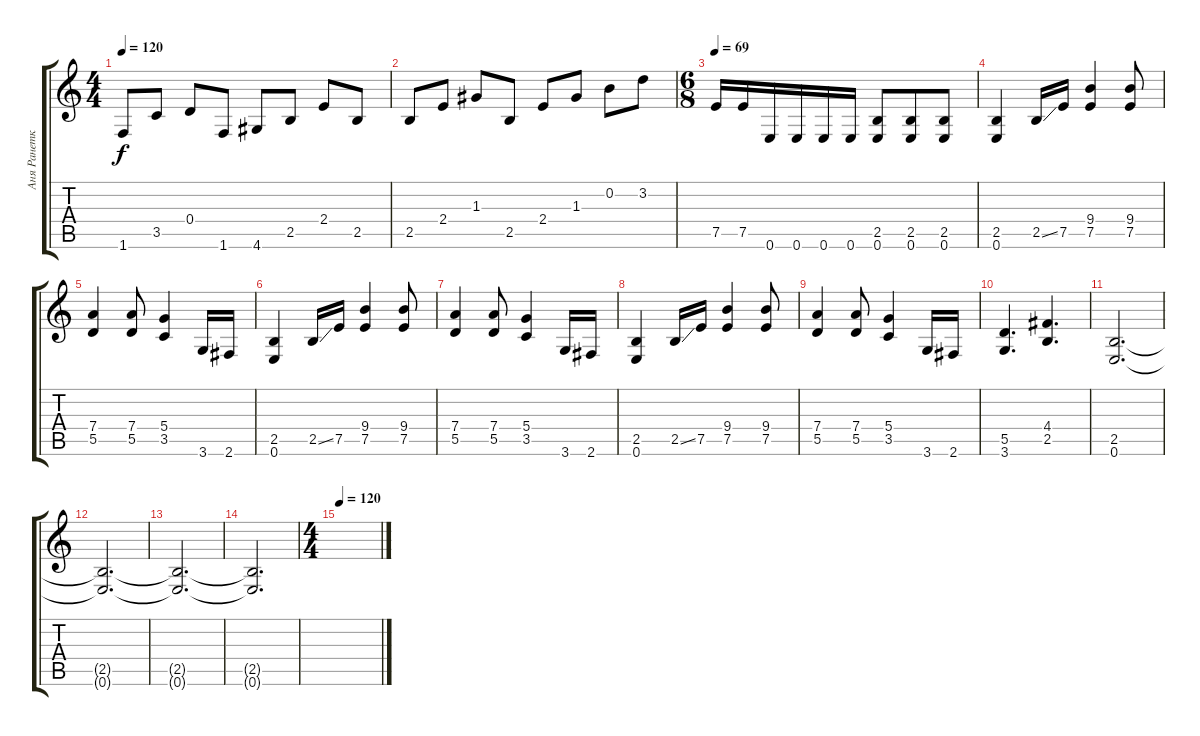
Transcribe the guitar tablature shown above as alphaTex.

\track ("Аня Ранетка" "Аня Ранетк") {instrument distortionguitar}
\staff {score tabs}
\tuning (E4 B3 G3 D3 A2 E2) {hide}
\ts (4 4)
\tempo 120
\clef g2
\ks c
1.6.8{dy f} 3.5.8 0.4.8 1.6.8 4.6.8 2.5.8 2.4.8 2.5.8 |
2.5.8 2.4.8 1.3.8 2.5.8 2.4.8 1.3.8 0.2.8 3.2.8 |
\ts (6 8)
\tempo 69
7.5.16{instrument distortionguitar} 7.5.16 0.6.16 0.6.16 0.6.16 0.6.16 (2.5 0.6).8 (2.5 0.6).8 (2.5 0.6).8 |
(2.5 0.6).4 2.5{ss}.16 7.5.16 (9.4 7.5).4 (9.4 7.5).8 |
(7.4 5.5).4 (7.4 5.5).8 (5.4 3.5).4 3.6.16 2.6.16 |
(2.5 0.6).4 2.5{ss}.16 7.5.16 (9.4 7.5).4 (9.4 7.5).8 |
(7.4 5.5).4 (7.4 5.5).8 (5.4 3.5).4 3.6.16 2.6.16 |
(2.5 0.6).4 2.5{ss}.16 7.5.16 (9.4 7.5).4 (9.4 7.5).8 |
(7.4 5.5).4 (7.4 5.5).8 (5.4 3.5).4 3.6.16 2.6.16 |
(5.5 3.6).4{d} (4.4 2.5).4{d} |
(2.5 0.6).2{d} |
(2.5{t} 0.6{t}).2{d} |
(2.5{t} 0.6{t}).2{d} |
(2.5{t} 0.6{t}).2{d} |
\ts (4 4)
\tempo 120
